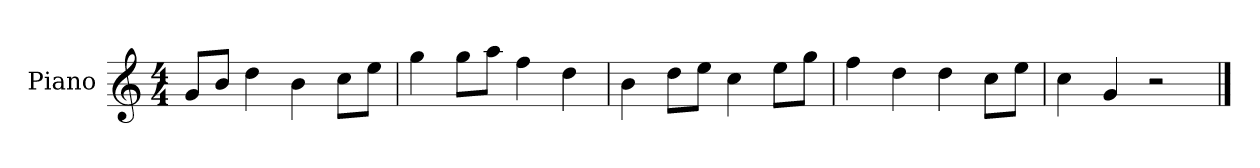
**kern
*part1
*staff1
*I"Piano
*I'P-no
*clefG2
*k[]
*M4/4
*MM90
=1
8g/L
8b/J
4dd\
4b\
8cc\L
8ee\J
=2
4gg\
8gg\L
8aa\J
4ff\
4dd\
=3
4b\
8dd\L
8ee\J
4cc\
8ee\L
8gg\J
=4
4ff\
4dd\
4dd\
8cc\L
8ee\J
=5
4cc\
4g/
2r
==
*-
